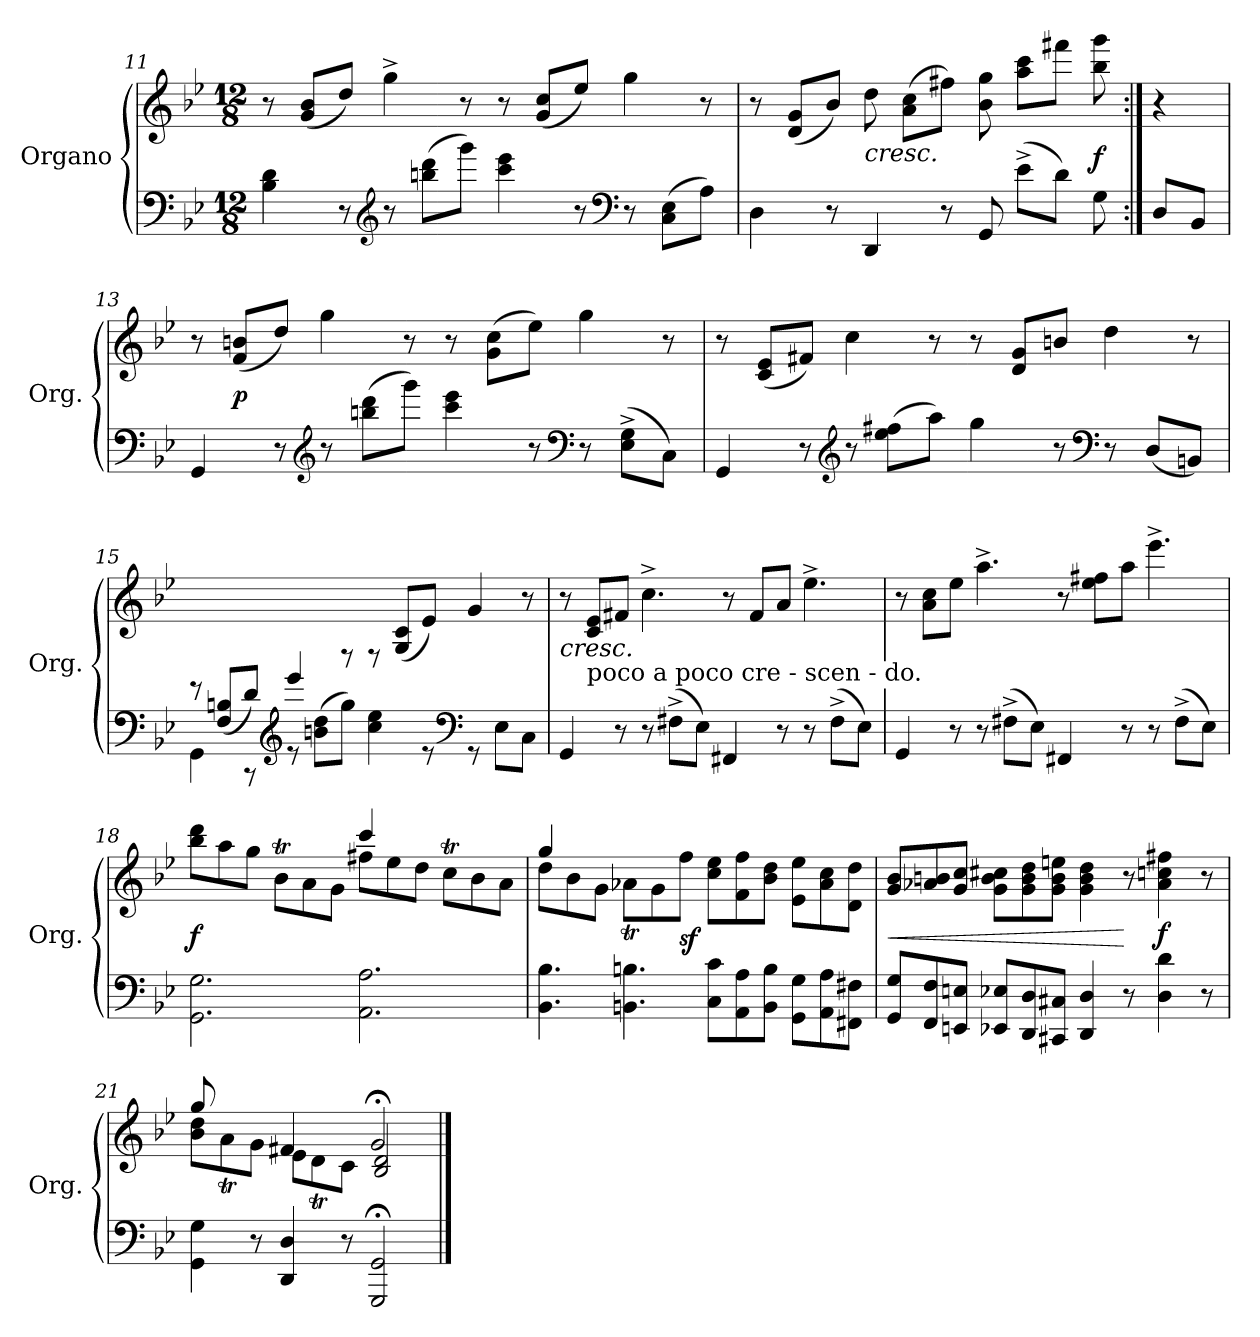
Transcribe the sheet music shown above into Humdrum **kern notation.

**kern	**kern	**dynam
*part1	*part1	*part1
*staff2	*staff1	*staff1/2
*I"Organo	*	*
*I'Org.	*	*
*clefF4	*clefG2	*
*k[b-e-]	*k[b-e-]	*
*M12/8	*M12/8	*
=11	=11	=11
4B-\ 4d\	8r	.
.	(8g/ 8b-/L	.
8r	8dd/J)	.
*clefG2	*	*
8r	4gg^\	.
(8bbn\ 8ddd\L	.	.
8ggg\J)	8r	.
4ccc\ 4eee-\	8r	.
.	(8g/ 8cc/L	.
8r	8ee-/J)	.
*clefF4	*	*
8r	4gg\	.
(8C\ 8E-\L	.	.
8A\J)	8r	.
=	=	=
4D\	8r	.
.	(8d/ 8g/L	.
8r	8b-/J)	.
!	!LO:TX:b:i:t=cresc.	!
4DD/	8dd\	.
.	(8a\ 8cc\L	.
8r	8ff#X\J)	.
8GG/	8b-\ 8gg\	.
(8e-^\L	8aa\ 8ccc\L	.
8d\J)	8fff#X\J	.
8G\	8bb-\ 8ggg\	f
=12:|!	=12:|!	=12:|!
8D/L	4r	.
8BB-/J	.	.
=13	=13	=13
4GG/	8r	.
.	(8f/ 8bn/L	p
8r	8dd/J)	.
*clefG2	*	*
8r	4gg\	.
(8bbn\ 8ddd\L	.	.
8ggg\J)	8r	.
4ccc\ 4eee-\	8r	.
.	(8g\ 8cc\L	.
8r	8ee-\J)	.
*clefF4	*	*
8r	4gg\	.
(8E-^\ 8G^\L	.	.
8C\J)	8r	.
=14	=14	=14
4GG/	8r	.
.	(8c/ 8e-/L	.
8r	8f#X/J)	.
*clefG2	*	*
8r	4cc\	.
(8ee-\ 8ff#X\L	.	.
8aa\J)	8r	.
4gg\	8r	.
.	8d/ 8g/L	.
8r	8bn/J	.
*clefF4	*	*
8r	4dd\	.
(8D/L	.	.
8BBn/J)	8r	.
=15	=15	=15
*^	*	*
4GG\	8re	4ryy	.
.	(8F/ 8Bn/L	.	.
8rCC	8d/J)	4ryy	.
*clefG2	*	*	*
8re	4eee-/	.	.
(8bn\ 8dd\L	.	4ryy	.
8gg\J)	8rbbb	.	.
4cc\ 4ee-\	8rbbb	8ryy	.
.	8ryy	(8G/ 8c/L	.
8re	2ryy	8e-/J)	.
*clefF4	*	*	*
8rGG	.	4g/	.
8E-\L	.	.	.
8C\J	.	8r	.
*v	*v	*	*
=16	=16	=16
!	!LO:TX:b:i:t=cresc.	!
4GG/	8r	.
!	!LO:TX:b:t=poco        a                   poco         cre        -        scen                  -                do.	!
.	8c/ 8e-/L	.
8r	8f#X/J	.
8r	4.cc^\	.
(8F#X^\L	.	.
8E-\J)	.	.
4FF#X/	8r	.
.	8f#/L	.
8r	8a/J	.
8r	4.ee-^\	.
(8F#^\L	.	.
8E-\J)	.	.
=17	=17	=17
4GG/	8r	.
.	8a\ 8cc\L	.
8r	8ee-\J	.
8r	4.aa^\	.
(8F#X^\L	.	.
8E-\J)	.	.
4FF#X/	8r	.
.	8ee-\ 8ff#X\L	.
8r	8aa\J	.
8r	4.eee-^\	.
(8F#^\L	.	.
8E-\J)	.	.
=18	=18	=18
*	*^	*
2.GG\ 2.G\	8bb-\ 8ddd\L	4ryy	f
.	8aa\	.	.
.	8gg\J	4ryy	.
.	8b-T\L	.	.
.	8a\	4ryy	.
.	8g\J	.	.
2.AA\ 2.A\	8ff#X\L	4ccc/	.
.	8ee-\	.	.
.	8dd\J	2ryy	.
.	8ccT\L	.	.
.	8b-\	.	.
.	8a\J	.	.
=19	=19	=19	=19
4.BB-\ 4.B-\	4gg/	8dd\L	.
.	.	8b-\	.
.	4ryy	8g\J	.
4.BBn\ 4.Bn\	.	8a-XT\L	.
.	1ryy	8g\	.
.	.	8ff\J	sf
8C\ 8c\L	.	8cc\ 8ee-\L	.
8AA\ 8A\	.	8f\ 8ff\	.
8BB\ 8B\J	.	8b-\ 8dd\J	.
8GG\ 8G\L	.	8e-\ 8ee-\L	.
8AA\ 8A\	.	8a-\ 8cc\	.
8FF#X\ 8F#X\J	.	8d\ 8dd\J	.
*	*v	*v	*
=20	=20	=20
8GG/ 8G/L	8g/ 8b-/L	<
8FF/ 8F/	8a-X/ 8bn/	.
8EEn/ 8En/J	8g/ 8cc/J	.
8EE-X/ 8E-X/L	8g\ 8b\ 8cc#X\L	.
8DD/ 8D/	8g\ 8b\ 8dd\	.
8CC#X/ 8C#X/J	8g\ 8b\ 8een\J	.
4DD/ 4D/	4g\ 4b\ 4dd\	.
8r	8r	[
4D\ 4d\	4a-\ 4ccn\ 4ff#X\	f
8r	8r	.
=21	=21	=21
*	*^	*
4GG\ 4G\	8gg/	8b-\ 8dd\L	.
.	8ryy	8at\	.
8r	8ryy	8g\J	.
4DD/ 4D/	4f#X/	8e-\L	.
.	.	8dt\	.
8r	8ryy	8c\J	.
2GGG;</ 2GG;</	2g;</	2B-/ 2d/	.
*	*v	*v	*
==	==	==
*-	*-	*-
